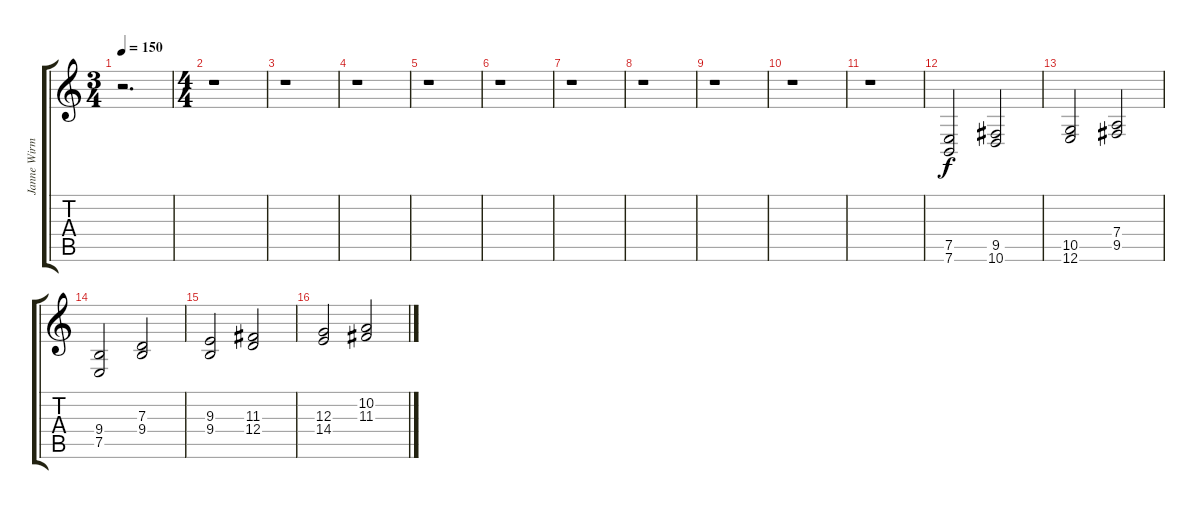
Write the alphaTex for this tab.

\track ("Janne Wirman" "Janne Wirm") {instrument stringensemble1}
\staff {score tabs}
\tuning (E4 B3 G3 D3 A2 E2) {hide}
\ts (3 4)
\tempo 150
\clef g2
\ks c
r.2{d dy f instrument stringensemble1} |
\ts (4 4)
r.1 |
r.1 |
r.1 |
r.1 |
r.1 |
r.1 |
r.1 |
r.1 |
r.1 |
r.1 |
(7.5 7.6).2 (9.5 10.6).2 |
(10.5 12.6).2 (7.4 9.5).2 |
(9.4 7.5).2 (7.3 9.4).2 |
(9.3 9.4).2 (11.3 12.4).2 |
(12.3 14.4).2 (10.2 11.3).2
